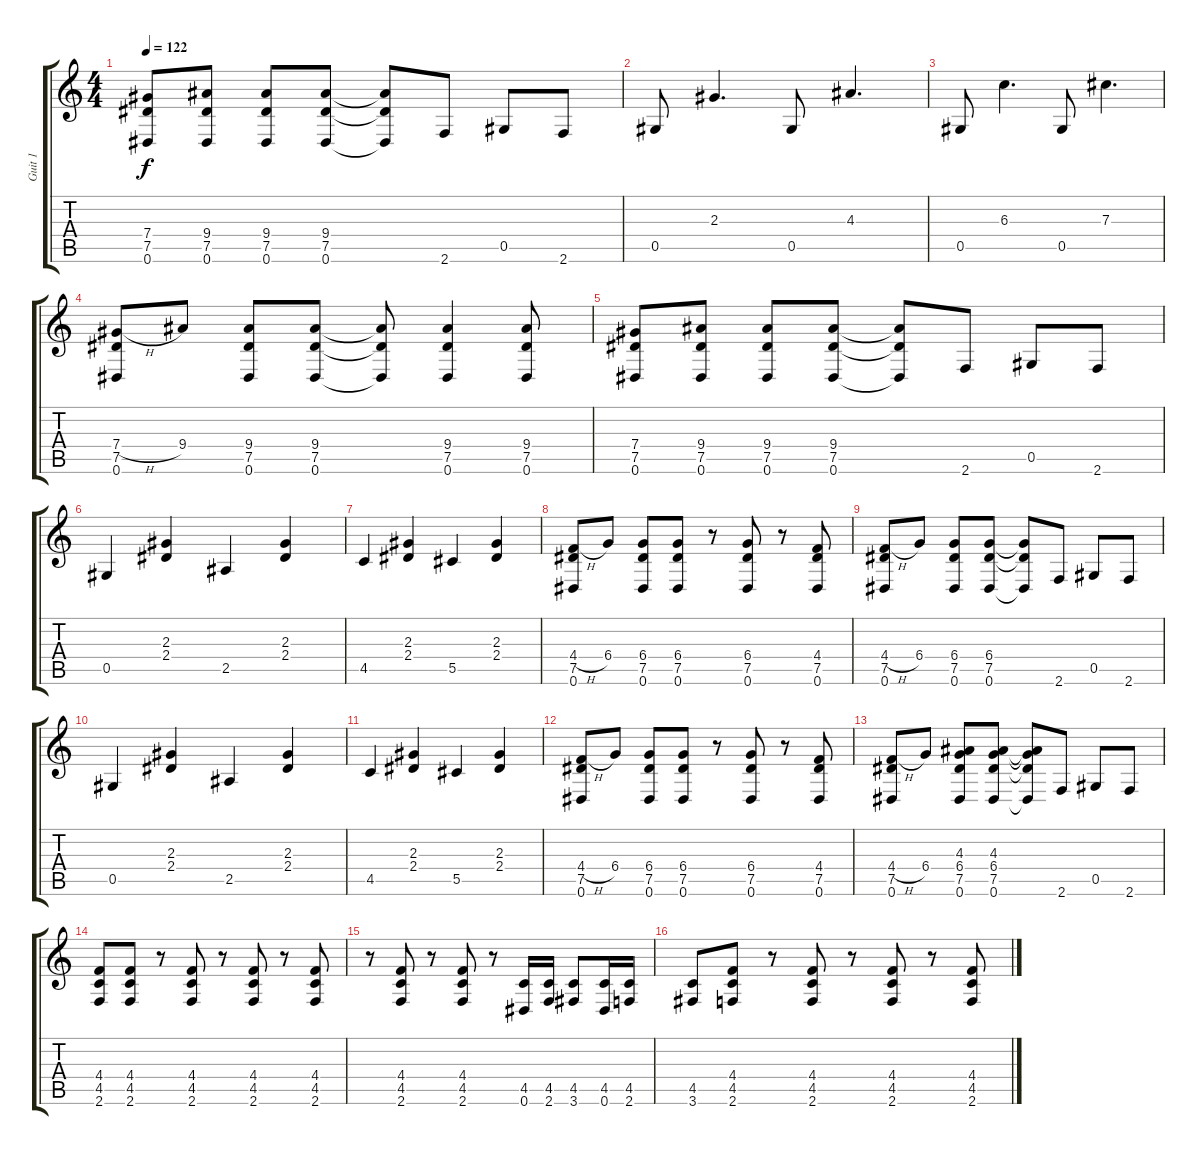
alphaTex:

\track ("Guit 1" "Guit 1") {instrument distortionguitar}
\staff {score tabs}
\tuning (Eb4 Bb3 Gb3 Db3 Ab2 Eb2) {hide}
\ts (4 4)
\tempo 122
\clef g2
\ks c
(7.4 7.5 0.6).8{dy f} (9.4 7.5 0.6).8 (9.4 7.5 0.6).8 (9.4 7.5 0.6).8 (9.4{t} 7.5{t} 0.6{t}).8 2.6.8 0.5.8 2.6.8 |
0.5.8 2.3.4{d} 0.5.8 4.3.4{d} |
0.5.8 6.3.4{d} 0.5.8 7.3.4{d} |
(7.4{h} 7.5 0.6).8 9.4.8 (9.4 7.5 0.6).8 (9.4 7.5 0.6).8 (9.4{t} 7.5{t} 0.6{t}).8 (9.4 7.5 0.6).4 (9.4 7.5 0.6).8 |
(7.4 7.5 0.6).8 (9.4 7.5 0.6).8 (9.4 7.5 0.6).8 (9.4 7.5 0.6).8 (9.4{t} 7.5{t} 0.6{t}).8 2.6.8 0.5.8 2.6.8 |
0.5.4 (2.3 2.4).4 2.5.4 (2.3 2.4).4 |
4.5.4 (2.3 2.4).4 5.5.4 (2.3 2.4).4 |
(4.4{h} 7.5 0.6).8 6.4.8 (6.4 7.5 0.6).8 (6.4 7.5 0.6).8 r.8 (6.4 7.5 0.6).8 r.8 (4.4 7.5 0.6).8 |
(4.4{h} 7.5 0.6).8 6.4.8 (6.4 7.5 0.6).8 (6.4 7.5 0.6).8 (6.4{t} 7.5{t} 0.6{t}).8 2.6.8 0.5.8 2.6.8 |
0.5.4 (2.3 2.4).4 2.5.4 (2.3 2.4).4 |
4.5.4 (2.3 2.4).4 5.5.4 (2.3 2.4).4 |
(4.4{h} 7.5 0.6).8 6.4.8 (6.4 7.5 0.6).8 (6.4 7.5 0.6).8 r.8 (6.4 7.5 0.6).8 r.8 (4.4 7.5 0.6).8 |
(4.4{h} 7.5 0.6).8 6.4.8 (4.3 6.4 7.5 0.6).8 (4.3 6.4 7.5 0.6).8 (4.3{t} 6.4{t} 7.5{t} 0.6{t}).8 2.6.8 0.5.8 2.6.8 |
(4.4 4.5 2.6).8 (4.4 4.5 2.6).8 r.8 (4.4 4.5 2.6).8 r.8 (4.4 4.5 2.6).8 r.8 (4.4 4.5 2.6).8 |
r.8 (4.4 4.5 2.6).8 r.8 (4.4 4.5 2.6).8 r.8 (4.5 0.6).16 (4.5 2.6).16 (4.5 3.6).8 (4.5 0.6).16 (4.5 2.6).16 |
(4.5 3.6).8 (4.4 4.5 2.6).8 r.8 (4.4 4.5 2.6).8 r.8 (4.4 4.5 2.6).8 r.8 (4.4 4.5 2.6).8
